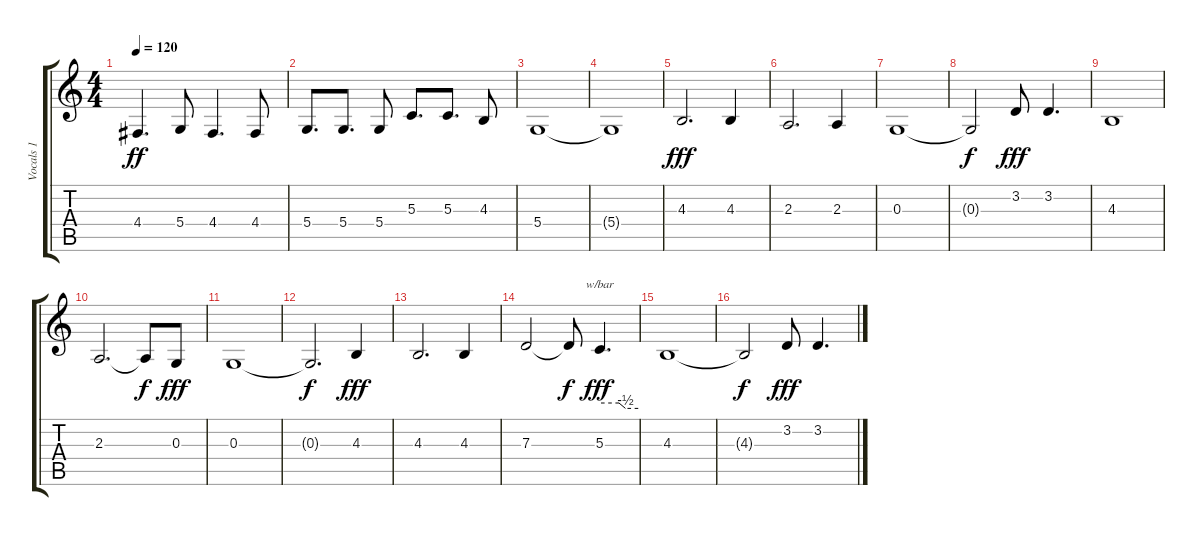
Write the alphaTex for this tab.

\track ("Vocals 1" "Vocals 1") {instrument tenorsax}
\staff {score tabs}
\tuning (E4 B3 G3 D3 A2 E2) {hide}
\ts (4 4)
\tempo 120
\clef g2
\ks c
4.4.4{d dy ff} 5.4.8 4.4.4{d} 4.4.8 |
5.4.8{d} 5.4.8{d} 5.4.8 5.3.8{d} 5.3.8{d} 4.3.8 |
5.4.1 |
5.4{t}.1 |
4.3.2{d dy fff balance 3} 4.3.4 |
2.3.2{d} 2.3.4 |
0.3.1 |
0.3{t}.2{dy f} 3.2.8{dy fff} 3.2.4{d} |
4.3.1 |
2.3.2{d} 2.3{t}.8{dy f} 0.3.8{dy fff} |
0.3.1 |
0.3{t}.2{d dy f} 4.3.4{dy fff} |
4.3.2{d} 4.3.4 |
7.3.2 7.3{t}.8{dy f} 5.3.4{d tbe (custom default 0 0 30 0 40 -2 60 -2) dy fff} |
4.3.1 |
4.3{t}.2{dy f} 3.2.8{dy fff} 3.2.4{d}
